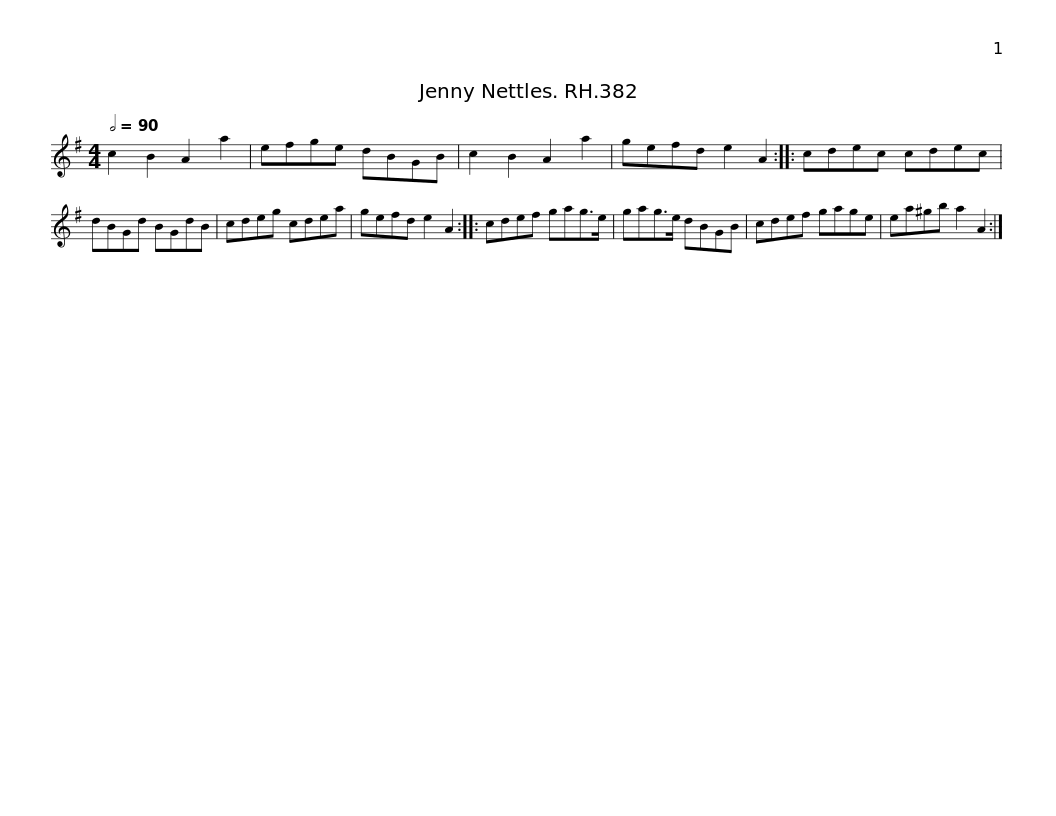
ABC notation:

X:1
L:1/8
Q:1/2=90
M:4/4
I:linebreak $
K:Emin
V:1 treble
V:1
 c2 B2 A2 a2 | efge dBGB | c2 B2 A2 a2 | gefd e2 A2 ::$ cdec cdec | %5
 dBGd BGdB | cdeg cdea | gefd e2 A2 ::$ cdef gag>e | gag>e dBGB | %10
 cdef gage | ea^gb a2 A2 :| %12
